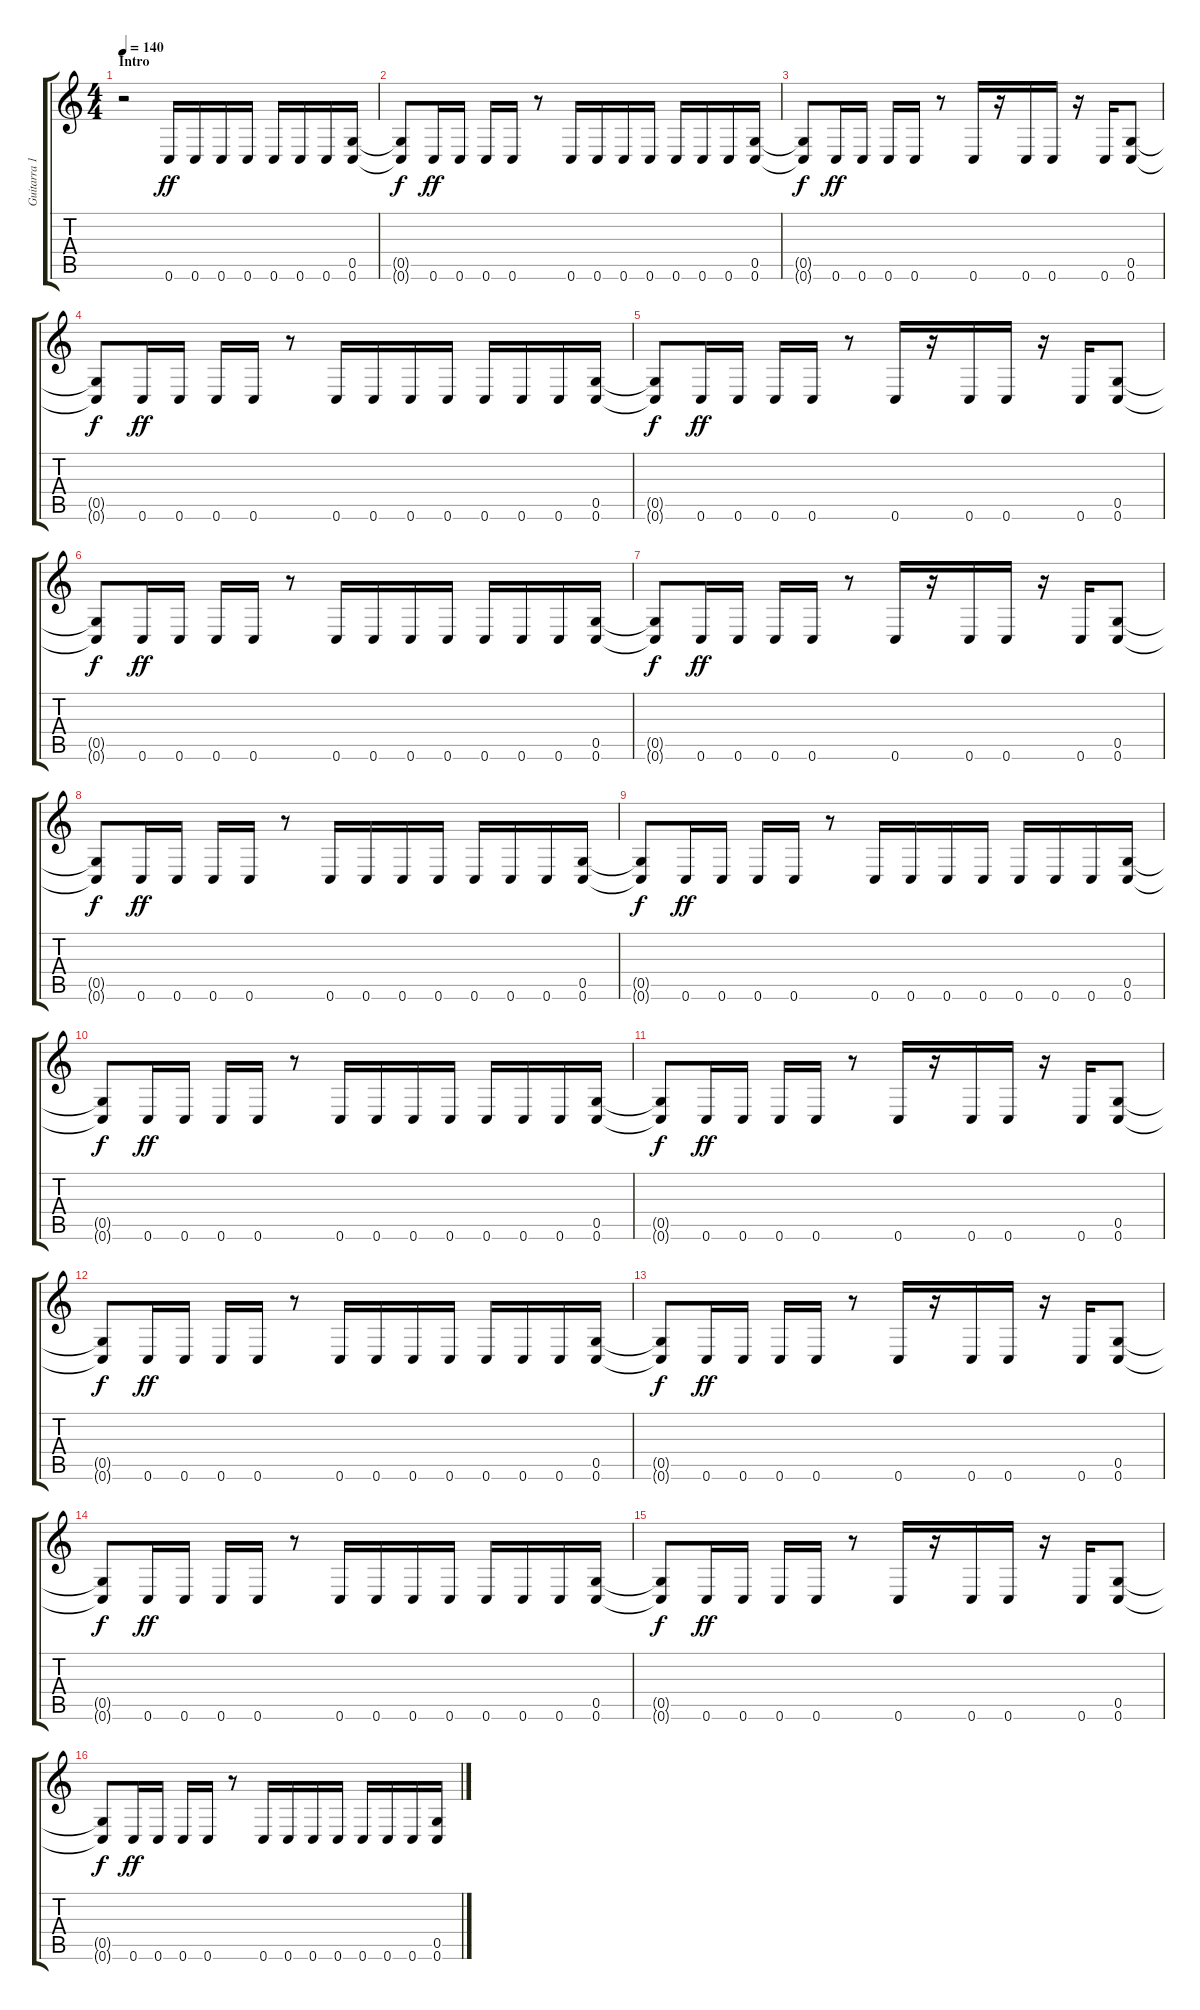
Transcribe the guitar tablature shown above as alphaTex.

\track ("Guitarra 1" "Guitarra 1") {instrument distortionguitar}
\staff {score tabs}
\tuning (D4 A3 F3 C3 G2 C2) {hide}
\ts (4 4)
\section ("" "Intro")
\tempo 140
\clef g2
\ks c
r.2{dy ff instrument distortionguitar} 0.6.16 0.6.16 0.6.16 0.6.16 0.6.16 0.6.16 0.6.16 (0.5 0.6).16 |
(0.5{t} 0.6{t}).8{dy f} 0.6.16{dy ff} 0.6.16 0.6.16 0.6.16 r.8 0.6.16 0.6.16 0.6.16 0.6.16 0.6.16 0.6.16 0.6.16 (0.5 0.6).16 |
(0.5{t} 0.6{t}).8{dy f} 0.6.16{dy ff} 0.6.16 0.6.16 0.6.16 r.8 0.6.16 r.16 0.6.16 0.6.16 r.16 0.6.16 (0.5 0.6).8 |
(0.5{t} 0.6{t}).8{dy f} 0.6.16{dy ff} 0.6.16 0.6.16 0.6.16 r.8 0.6.16 0.6.16 0.6.16 0.6.16 0.6.16 0.6.16 0.6.16 (0.5 0.6).16 |
(0.5{t} 0.6{t}).8{dy f} 0.6.16{dy ff} 0.6.16 0.6.16 0.6.16 r.8 0.6.16 r.16 0.6.16 0.6.16 r.16 0.6.16 (0.5 0.6).8 |
(0.5{t} 0.6{t}).8{dy f} 0.6.16{dy ff} 0.6.16 0.6.16 0.6.16 r.8 0.6.16 0.6.16 0.6.16 0.6.16 0.6.16 0.6.16 0.6.16 (0.5 0.6).16 |
(0.5{t} 0.6{t}).8{dy f} 0.6.16{dy ff} 0.6.16 0.6.16 0.6.16 r.8 0.6.16 r.16 0.6.16 0.6.16 r.16 0.6.16 (0.5 0.6).8 |
(0.5{t} 0.6{t}).8{dy f} 0.6.16{dy ff} 0.6.16 0.6.16 0.6.16 r.8 0.6.16 0.6.16 0.6.16 0.6.16 0.6.16 0.6.16 0.6.16 (0.5 0.6).16 |
(0.5{t} 0.6{t}).8{dy f} 0.6.16{dy ff} 0.6.16 0.6.16 0.6.16 r.8 0.6.16 0.6.16 0.6.16 0.6.16 0.6.16 0.6.16 0.6.16 (0.5 0.6).16 |
(0.5{t} 0.6{t}).8{dy f} 0.6.16{dy ff} 0.6.16 0.6.16 0.6.16 r.8 0.6.16 0.6.16 0.6.16 0.6.16 0.6.16 0.6.16 0.6.16 (0.5 0.6).16 |
(0.5{t} 0.6{t}).8{dy f} 0.6.16{dy ff} 0.6.16 0.6.16 0.6.16 r.8 0.6.16 r.16 0.6.16 0.6.16 r.16 0.6.16 (0.5 0.6).8 |
(0.5{t} 0.6{t}).8{dy f} 0.6.16{dy ff} 0.6.16 0.6.16 0.6.16 r.8 0.6.16 0.6.16 0.6.16 0.6.16 0.6.16 0.6.16 0.6.16 (0.5 0.6).16 |
(0.5{t} 0.6{t}).8{dy f} 0.6.16{dy ff} 0.6.16 0.6.16 0.6.16 r.8 0.6.16 r.16 0.6.16 0.6.16 r.16 0.6.16 (0.5 0.6).8 |
(0.5{t} 0.6{t}).8{dy f} 0.6.16{dy ff} 0.6.16 0.6.16 0.6.16 r.8 0.6.16 0.6.16 0.6.16 0.6.16 0.6.16 0.6.16 0.6.16 (0.5 0.6).16 |
(0.5{t} 0.6{t}).8{dy f} 0.6.16{dy ff} 0.6.16 0.6.16 0.6.16 r.8 0.6.16 r.16 0.6.16 0.6.16 r.16 0.6.16 (0.5 0.6).8 |
(0.5{t} 0.6{t}).8{dy f} 0.6.16{dy ff} 0.6.16 0.6.16 0.6.16 r.8 0.6.16 0.6.16 0.6.16 0.6.16 0.6.16 0.6.16 0.6.16 (0.5 0.6).16
